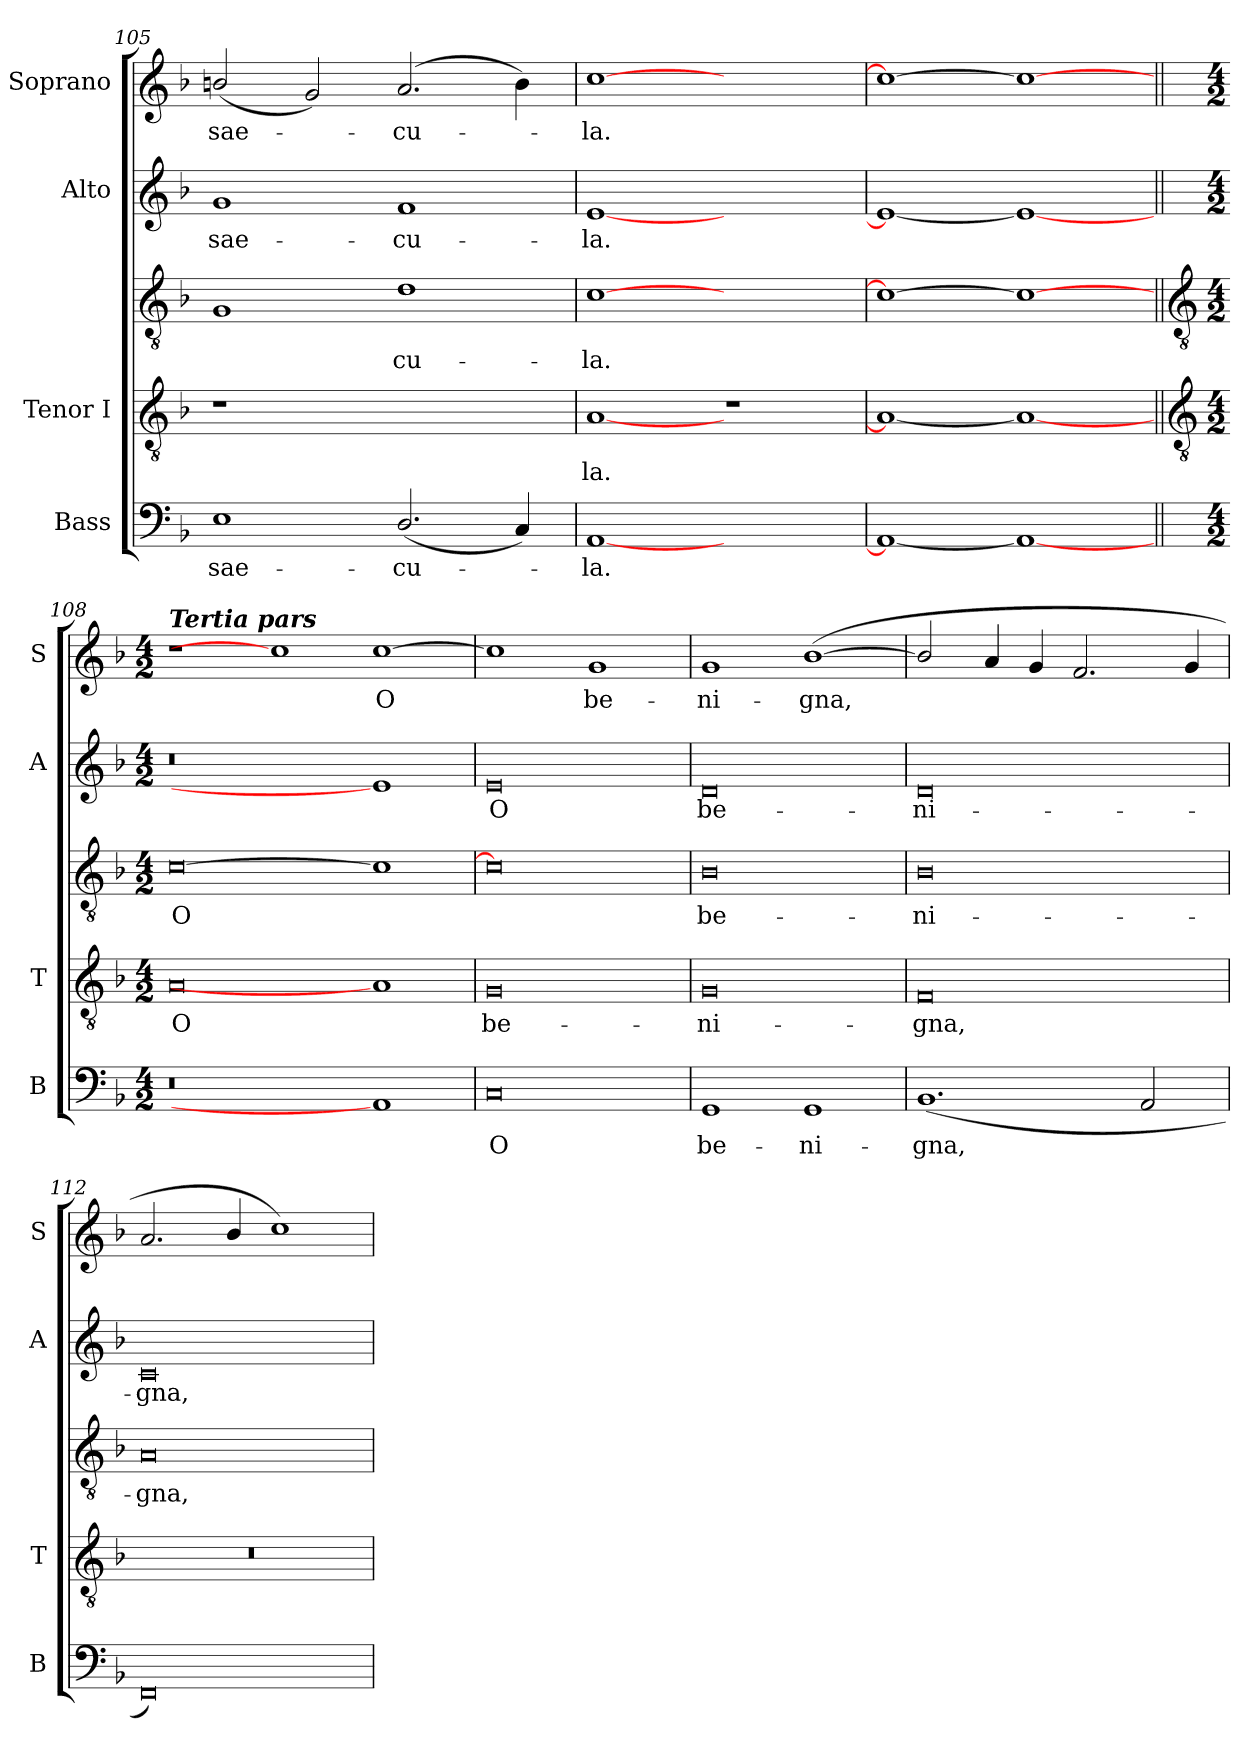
**kern	**text	**kern	**text	**kern	**text	**kern	**text	**kern	**text
*part4	*part4	*part3	*part3	*part3	*part3	*part2	*part2	*part1	*part1
*staff5	*staff5	*staff4	*staff4	*staff3	*staff3	*staff2	*staff2	*staff1	*staff1
*I"Bass	*	*I"Tenor I	*	*	*	*I"Alto	*	*I"Soprano	*
*I'B	*	*I'T	*	*	*	*I'A	*	*I'S	*
*clefF4	*	*clefGv2	*	*clefGv2	*	*clefG2	*	*clefG2	*
*k[b-]	*	*k[b-]	*	*k[b-]	*	*k[b-]	*	*k[b-]	*
*F:	*	*F:	*	*F:	*	*F:	*	*F:	*
=105	=105	=105	=105	=105	=105	=105	=105	=105	=105
!	!LO:LY:b	!	!	!	!	!	!LO:LY:b	!	!LO:LY:b
1E	sae-	1r	.	1G	.	1g	sae-	(<2bn/	sae-
.	.	.	.	.	.	.	.	2g/)	.
!	!LO:LY:b	!	!	!	!LO:LY:b	!	!LO:LY:b	!	!LO:LY:b
(<2.D/	-cu-	1ryy	.	1d	cu-	1f	-cu-	(<2.a/	cu-
4C/)	.	.	.	.	.	.	.	4b\)	.
=106	=106	=106	=106	=106	=106	=106	=106	=106	=106
!	!LO:LY:b	!	!LO:LY:b	!	!LO:LY:b	!	!LO:LY:b	!	!LO:LY:b
[1AA	la.	[1A	la.	[1c	-la.	[1e	-la.	[1cc	la.
1ryy	.	1r	.	1ryy	.	1ryy	.	1ryy	.
!!LO:LB:g=z
=107	=107	=107	=107	=107	=107	=107	=107	=107	=107
1AA_	.	1A_	.	1c_	.	1e_	.	1cc_	.
1AA_	.	1A_	.	1c_	.	1e_	.	1cc_	.
!!LO:LB:g=z
=108||	=108||	=108||	=108||	=108||	=108||	=108||	=108||	=108||	=108||
*	*	*clefGv2	*	*clefGv2	*	*	*	*	*
*M4/2	*	*M4/2	*	*M4/2	*	*M4/2	*	*M4/2	*
!	!	!	!	!	!	!	!	!LO:TX:a:Bi:t=Tertia pars	!
!	!	!	!LO:LY:b	!	!LO:LY:b	!	!	!	!
0r	.	0A	O	[0c	O	0r	.	1r	.
.	.	.	.	.	.	.	.	1cc]	.
!	!	!	!	!	!	!	!	!	!LO:LY:b
1AA]	.	1A]	.	1c]	.	1e]	.	[1cc	O
=109	=109	=109	=109	=109	=109	=109	=109	=109	=109
!	!LO:LY:b	!	!LO:LY:b	!	!	!	!LO:LY:b	!	!
0C	O	0G	be-	0c]	.	0e	O	1cc]	.
!	!	!	!	!	!	!	!	!	!LO:LY:b
.	.	.	.	.	.	.	.	1g	be-
=110	=110	=110	=110	=110	=110	=110	=110	=110	=110
!	!LO:LY:b	!	!LO:LY:b	!	!LO:LY:b	!	!LO:LY:b	!	!LO:LY:b
1GG	be-	0G	-ni-	0B-	-be-	0d	be-	1g	-ni-
!	!LO:LY:b	!	!	!	!	!	!	!	!LO:LY:b
1GG	-ni-	.	.	.	.	.	.	(<[1b-	-gna,
=111	=111	=111	=111	=111	=111	=111	=111	=111	=111
!	!LO:LY:b	!	!LO:LY:b	!	!LO:LY:b	!	!LO:LY:b	!	!
(<1.BB-	-gna,	0F	-gna,	0B-	-ni-	0d	-ni-	2b-/]	.
.	.	.	.	.	.	.	.	4a/	.
.	.	.	.	.	.	.	.	4g/	.
.	.	.	.	.	.	.	.	2.f/	.
2AA/	.	.	.	.	.	.	.	.	.
.	.	.	.	.	.	.	.	4g/	.
=112	=112	=112	=112	=112	=112	=112	=112	=112	=112
!	!	!	!	!	!LO:LY:b	!	!LO:LY:b	!	!
0FF)	.	0r	.	0A	gna,	0c	-gna,	2.a/	.
.	.	.	.	.	.	.	.	4b-/	.
.	.	.	.	.	.	.	.	1cc)	.
=	=	=	=	=	=	=	=	=	=
*-	*-	*-	*-	*-	*-	*-	*-	*-	*-
